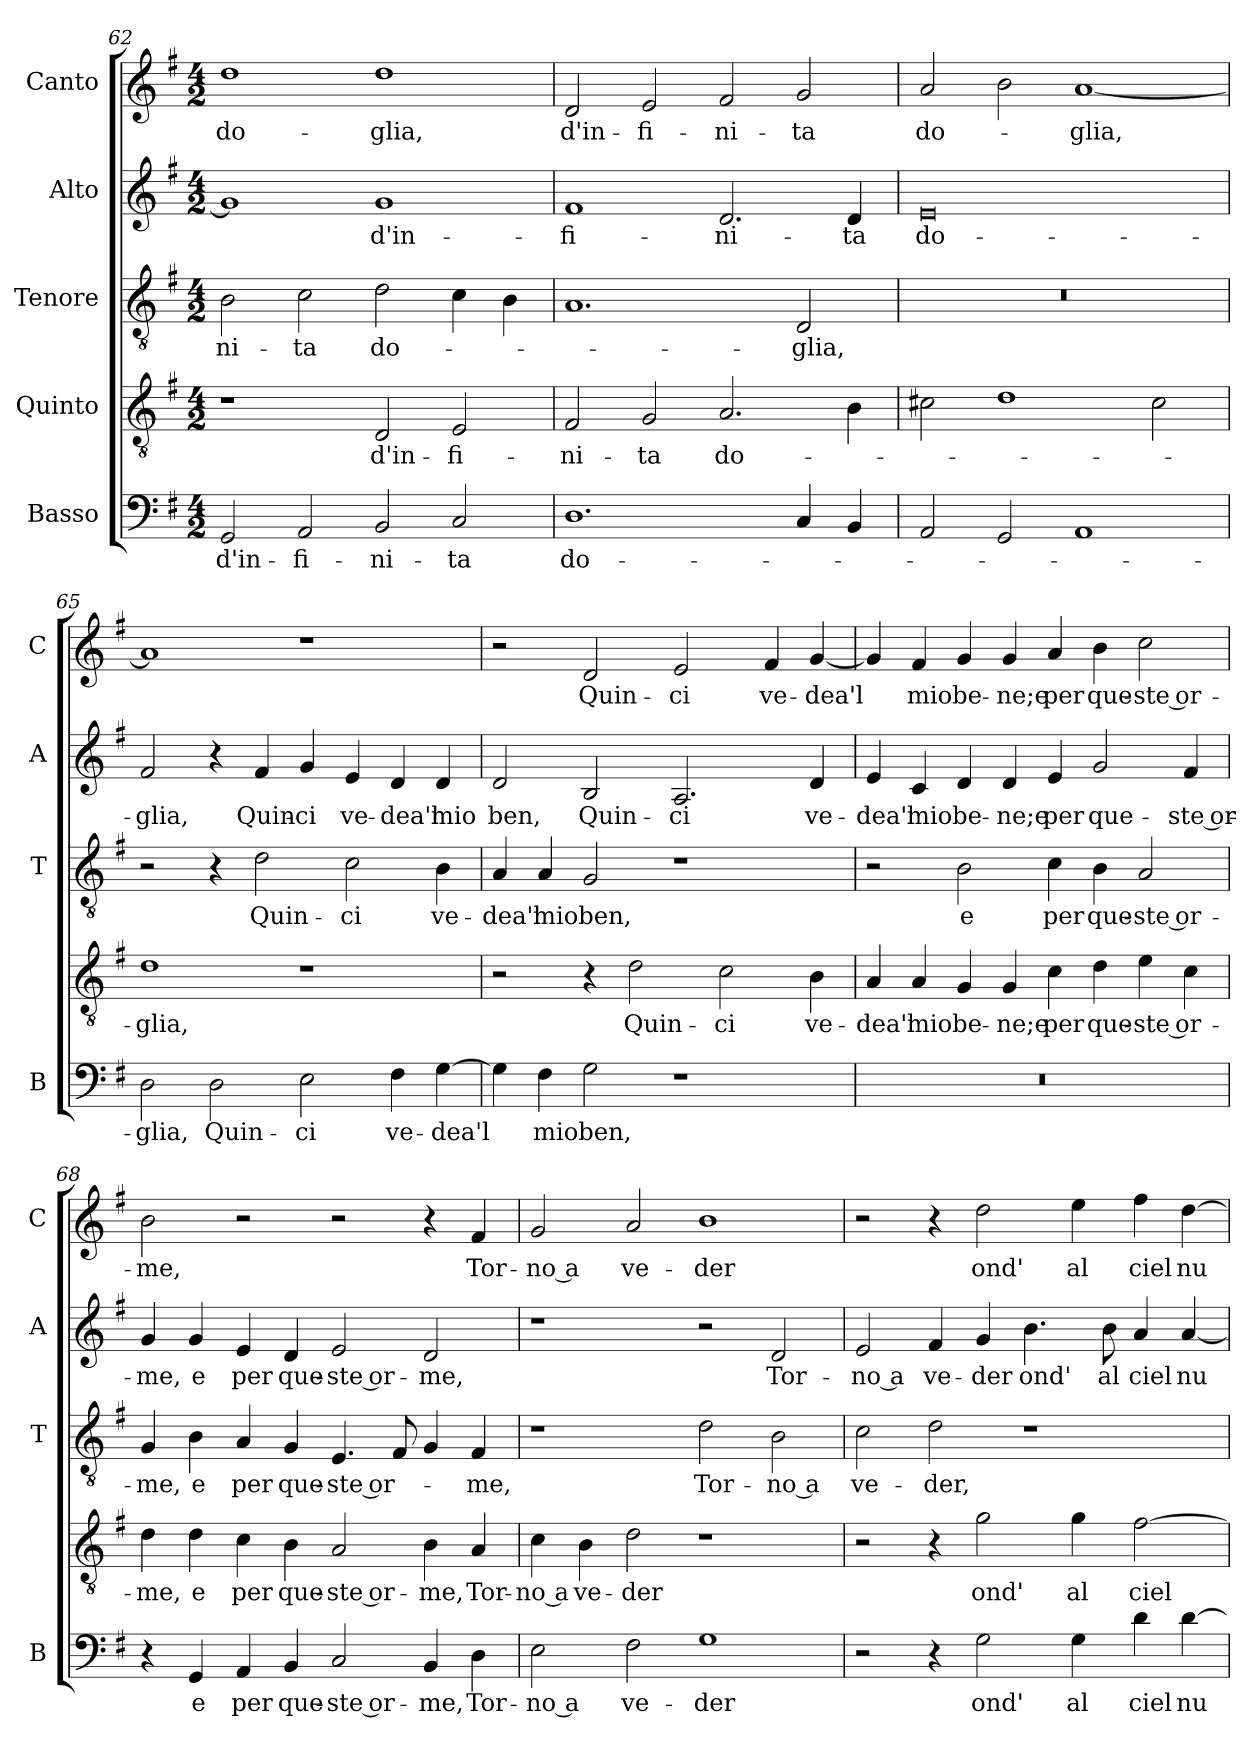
**kern	**text	**kern	**text	**kern	**text	**kern	**text	**kern	**text
*part5	*part5	*part4	*part4	*part3	*part3	*part2	*part2	*part1	*part1
*staff5	*staff5	*staff4	*staff4	*staff3	*staff3	*staff2	*staff2	*staff1	*staff1
*I"Basso	*	*I"Quinto	*	*I"Tenore	*	*I"Alto	*	*I"Canto	*
*I'B	*	*	*	*I'T	*	*I'A	*	*I'C	*
*clefF4	*	*clefGv2	*	*clefGv2	*	*clefG2	*	*clefG2	*
*k[f#]	*	*k[f#]	*	*k[f#]	*	*k[f#]	*	*k[f#]	*
*G:	*	*G:	*	*G:	*	*G:	*	*G:	*
*M4/2	*	*M4/2	*	*M4/2	*	*M4/2	*	*M4/2	*
=62	=62	=62	=62	=62	=62	=62	=62	=62	=62
!	!LO:LY:b	!	!	!	!LO:LY:b	!	!	!	!LO:LY:b
2GG/	d'in-	1r	.	2B\	-ni-	1g]	.	1dd	do-
!	!LO:LY:b	!	!	!	!LO:LY:b	!	!	!	!
2AA/	-fi-	.	.	2c\	-ta	.	.	.	.
!	!LO:LY:b	!	!LO:LY:b	!	!LO:LY:b	!	!LO:LY:b	!	!LO:LY:b
2BB/	-ni-	2D/	d'in-	2d\	do-	1g	d'in-	1dd	-glia,
!	!LO:LY:b	!	!LO:LY:b	!	!	!	!	!	!
2C/	-ta	2E/	-fi-	4c\	.	.	.	.	.
.	.	.	.	4B\	.	.	.	.	.
!!LO:PB:g=z
=63	=63	=63	=63	=63	=63	=63	=63	=63	=63
!	!LO:LY:b	!	!LO:LY:b	!	!	!	!LO:LY:b	!	!LO:LY:b
1.D	do-	2F#/	-ni-	1.A	.	1f#	-fi-	2d/	d'in-
!	!	!	!LO:LY:b	!	!	!	!	!	!LO:LY:b
.	.	2G/	-ta	.	.	.	.	2e/	-fi-
!	!	!	!LO:LY:b	!	!	!	!LO:LY:b	!	!LO:LY:b
.	.	2.A/	do-	.	.	2.d/	-ni-	2f#/	-ni-
!	!	!	!	!	!LO:LY:b	!	!	!	!LO:LY:b
4C/	.	.	.	2D/	-glia,	.	.	2g/	-ta
!	!	!	!	!	!	!	!LO:LY:b	!	!
4BB/	.	4B\	.	.	.	4d/	-ta	.	.
=64	=64	=64	=64	=64	=64	=64	=64	=64	=64
!	!	!	!	!	!	!	!LO:LY:b	!	!LO:LY:b
2AA/	.	2c#X\	.	0r	.	0e	do-	2a/	do-
2GG/	.	1d	.	.	.	.	.	2b\	.
!	!	!	!	!	!	!	!	!	!LO:LY:b
1AA	.	.	.	.	.	.	.	[1a	-glia,
.	.	2c#\	.	.	.	.	.	.	.
=65	=65	=65	=65	=65	=65	=65	=65	=65	=65
!	!LO:LY:b	!	!LO:LY:b	!	!	!	!LO:LY:b	!	!
2D\	-glia,	1d	-glia,	2r	.	2f#/	-glia,	1a]	.
!	!LO:LY:b	!	!	!	!	!	!	!	!
2D\	Quin-	.	.	4r	.	4r	.	.	.
!	!	!	!	!	!LO:LY:b	!	!LO:LY:b	!	!
.	.	.	.	2d\	Quin-	4f#/	Quin-	.	.
!	!LO:LY:b	!	!	!	!	!	!LO:LY:b	!	!
2E\	-ci	1r	.	.	.	4g/	-ci	1r	.
!	!	!	!	!	!LO:LY:b	!	!LO:LY:b	!	!
.	.	.	.	2c\	-ci	4e/	ve-	.	.
!	!LO:LY:b	!	!	!	!	!	!LO:LY:b	!	!
4F#\	ve-	.	.	.	.	4d/	-dea'l	.	.
!	!LO:LY:b	!	!	!	!LO:LY:b	!	!LO:LY:b	!	!
[4G\	-dea'l	.	.	4B\	ve-	4d/	mio	.	.
=66	=66	=66	=66	=66	=66	=66	=66	=66	=66
!	!	!	!	!	!LO:LY:b	!	!LO:LY:b	!	!
4G\]	.	2r	.	4A/	-dea'l	2d/	ben,	2r	.
!	!LO:LY:b	!	!	!	!LO:LY:b	!	!	!	!
4F#\	mio	.	.	4A/	mio	.	.	.	.
!	!LO:LY:b	!	!	!	!LO:LY:b	!	!LO:LY:b	!	!LO:LY:b
2G\	ben,	4r	.	2G/	ben,	2B/	Quin-	2d/	Quin-
!	!	!	!LO:LY:b	!	!	!	!	!	!
.	.	2d\	Quin-	.	.	.	.	.	.
!	!	!	!	!	!	!	!LO:LY:b	!	!LO:LY:b
1r	.	.	.	1r	.	2.A/	-ci	2e/	-ci
!	!	!	!LO:LY:b	!	!	!	!	!	!
.	.	2c\	-ci	.	.	.	.	.	.
!	!	!	!	!	!	!	!	!	!LO:LY:b
.	.	.	.	.	.	.	.	4f#/	ve-
!	!	!	!LO:LY:b	!	!	!	!LO:LY:b	!	!LO:LY:b
.	.	4B\	ve-	.	.	4d/	ve-	[4g/	-dea'l
!!LO:LB:g=z
=67	=67	=67	=67	=67	=67	=67	=67	=67	=67
!	!	!	!LO:LY:b	!	!	!	!LO:LY:b	!	!
0r	.	4A/	-dea'l	2r	.	4e/	-dea'l	4g/]	.
!	!	!	!LO:LY:b	!	!	!	!LO:LY:b	!	!LO:LY:b
.	.	4A/	mio	.	.	4c/	mio	4f#/	mio
!	!	!	!LO:LY:b	!	!LO:LY:b	!	!LO:LY:b	!	!LO:LY:b
.	.	4G/	be-	2B\	e	4d/	be-	4g/	be-
!	!	!	!LO:LY:b	!	!	!	!LO:LY:b	!	!LO:LY:b
.	.	4G/	-ne;e	.	.	4d/	-ne;e	4g/	-ne;e
!	!	!	!LO:LY:b	!	!LO:LY:b	!	!LO:LY:b	!	!LO:LY:b
.	.	4c\	per	4c\	per	4e/	per	4a/	per
!	!	!	!LO:LY:b	!	!LO:LY:b	!	!LO:LY:b	!	!LO:LY:b
.	.	4d\	que-	4B\	que-	2g/	que-	4b\	que-
!	!	!	!LO:LY:b	!	!LO:LY:b	!	!	!	!LO:LY:b
.	.	4e\	-ste or-	2A/	-ste or-	.	.	2cc\	-ste or-
!	!	!	!	!	!	!	!LO:LY:b	!	!
.	.	4c\	.	.	.	4f#/	-ste or-	.	.
=68	=68	=68	=68	=68	=68	=68	=68	=68	=68
!	!	!	!LO:LY:b	!	!LO:LY:b	!	!LO:LY:b	!	!LO:LY:b
4r	.	4d\	-me,	4G/	-me,	4g/	-me,	2b\	-me,
!	!LO:LY:b	!	!LO:LY:b	!	!LO:LY:b	!	!LO:LY:b	!	!
4GG/	e	4d\	e	4B\	e	4g/	e	.	.
!	!LO:LY:b	!	!LO:LY:b	!	!LO:LY:b	!	!LO:LY:b	!	!
4AA/	per	4c\	per	4A/	per	4e/	per	2r	.
!	!LO:LY:b	!	!LO:LY:b	!	!LO:LY:b	!	!LO:LY:b	!	!
4BB/	que-	4B\	que-	4G/	que-	4d/	que-	.	.
!	!LO:LY:b	!	!LO:LY:b	!	!LO:LY:b	!	!LO:LY:b	!	!
2C/	-ste or-	2A/	-ste or-	4.E/	-ste or-	2e/	-ste or-	2r	.
.	.	.	.	8F#/	.	.	.	.	.
!	!LO:LY:b	!	!LO:LY:b	!	!	!	!LO:LY:b	!	!
4BB/	-me,	4B\	-me,	4G/	.	2d/	-me,	4r	.
!	!LO:LY:b	!	!LO:LY:b	!	!LO:LY:b	!	!	!	!LO:LY:b
4D\	Tor-	4A/	Tor-	4F#/	-me,	.	.	4f#/	Tor-
=69	=69	=69	=69	=69	=69	=69	=69	=69	=69
!	!LO:LY:b	!	!LO:LY:b	!	!	!	!	!	!LO:LY:b
2E\	-no a	4c\	-no a	1r	.	1r	.	2g/	-no a
!	!	!	!LO:LY:b	!	!	!	!	!	!
.	.	4B\	ve-	.	.	.	.	.	.
!	!LO:LY:b	!	!LO:LY:b	!	!	!	!	!	!LO:LY:b
2F#\	ve-	2d\	-der	.	.	.	.	2a/	ve-
!	!LO:LY:b	!	!	!	!LO:LY:b	!	!	!	!LO:LY:b
1G	-der	1r	.	2d\	Tor-	2r	.	1b	-der
!	!	!	!	!	!LO:LY:b	!	!LO:LY:b	!	!
.	.	.	.	2B\	-no a	2d/	Tor-	.	.
!!LO:LB:g=z
=70	=70	=70	=70	=70	=70	=70	=70	=70	=70
!	!	!	!	!	!LO:LY:b	!	!LO:LY:b	!	!
2r	.	2r	.	2c\	ve-	2e/	-no a	2r	.
!	!	!	!	!	!LO:LY:b	!	!LO:LY:b	!	!
4r	.	4r	.	2d\	-der,	4f#/	ve-	4r	.
!	!LO:LY:b	!	!LO:LY:b	!	!	!	!LO:LY:b	!	!LO:LY:b
2G\	ond'	2g\	ond'	.	.	4g/	-der	2dd\	ond'
!	!	!	!	!	!	!	!LO:LY:b	!	!
.	.	.	.	1r	.	4.b\	ond'	.	.
!	!LO:LY:b	!	!LO:LY:b	!	!	!	!	!	!LO:LY:b
4G\	al	4g\	al	.	.	.	.	4ee\	al
!	!	!	!	!	!	!	!LO:LY:b	!	!
.	.	.	.	.	.	8b\	al	.	.
!	!LO:LY:b	!	!LO:LY:b	!	!	!	!LO:LY:b	!	!LO:LY:b
4d\	ciel	[2f#\	ciel	.	.	4a/	ciel	4ff#\	ciel
!	!LO:LY:b	!	!	!	!	!	!LO:LY:b	!	!LO:LY:b
[4d\	nu-	.	.	.	.	[4a/	nu-	[4dd\	nu-
=	=	=	=	=	=	=	=	=	=
*-	*-	*-	*-	*-	*-	*-	*-	*-	*-
